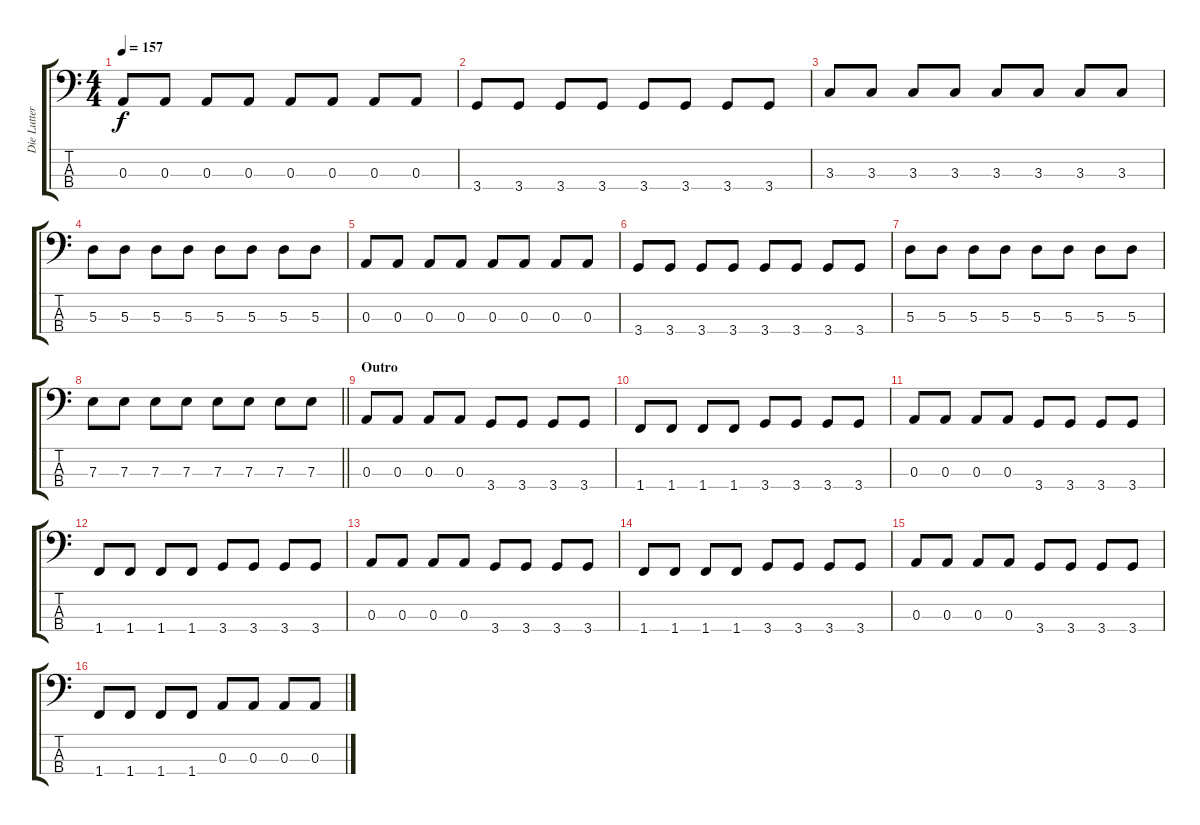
\track ("Die Lutter" "Die Lutter") {instrument electricbasspick}
\staff {score tabs}
\tuning (G2 D2 A1 E1) {hide}
\ts (4 4)
\tempo 157
\clef f4
\ks c
0.3.8{dy f} 0.3.8 0.3.8 0.3.8 0.3.8 0.3.8 0.3.8 0.3.8 |
3.4.8 3.4.8 3.4.8 3.4.8 3.4.8 3.4.8 3.4.8 3.4.8 |
3.3.8 3.3.8 3.3.8 3.3.8 3.3.8 3.3.8 3.3.8 3.3.8 |
5.3.8 5.3.8 5.3.8 5.3.8 5.3.8 5.3.8 5.3.8 5.3.8 |
0.3.8 0.3.8 0.3.8 0.3.8 0.3.8 0.3.8 0.3.8 0.3.8 |
3.4.8 3.4.8 3.4.8 3.4.8 3.4.8 3.4.8 3.4.8 3.4.8 |
5.3.8 5.3.8 5.3.8 5.3.8 5.3.8 5.3.8 5.3.8 5.3.8 |
\barLineRight lightlight
7.3.8 7.3.8 7.3.8 7.3.8 7.3.8 7.3.8 7.3.8 7.3.8 |
\section ("" "Outro")
0.3.8 0.3.8 0.3.8 0.3.8 3.4.8 3.4.8 3.4.8 3.4.8 |
1.4.8 1.4.8 1.4.8 1.4.8 3.4.8 3.4.8 3.4.8 3.4.8 |
0.3.8 0.3.8 0.3.8 0.3.8 3.4.8 3.4.8 3.4.8 3.4.8 |
1.4.8 1.4.8 1.4.8 1.4.8 3.4.8 3.4.8 3.4.8 3.4.8 |
0.3.8 0.3.8 0.3.8 0.3.8 3.4.8 3.4.8 3.4.8 3.4.8 |
1.4.8 1.4.8 1.4.8 1.4.8 3.4.8 3.4.8 3.4.8 3.4.8 |
0.3.8 0.3.8 0.3.8 0.3.8 3.4.8 3.4.8 3.4.8 3.4.8 |
1.4.8 1.4.8 1.4.8 1.4.8 0.3.8 0.3.8 0.3.8 0.3.8
